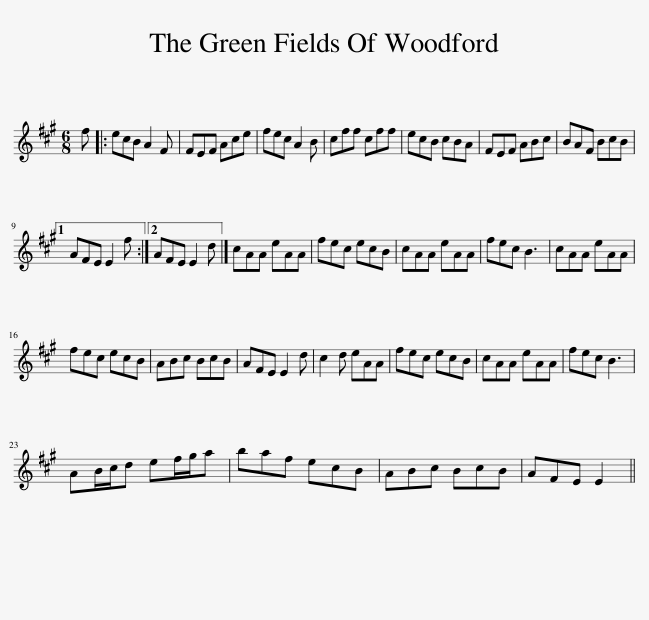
X:1
L:1/8
M:6/8
I:linebreak $
K:A
V:1 treble
V:1
 f |: ecB A2 F | FEF Ace | fec A2 B | cff cff | %5
 ecB cBA | FEF ABc | BAF BcB |1$ AFE E2 f :|2 AFE E2 d |] %10
 cAA eAA | fec ecB | cAA eAA | fec B3 | cAA eAA |$ %15
 fec ecB | ABc BcB | AFE E2 d | c2 d eAA | fec ecB | %20
 cAA eAA | fec B3 |$ AB/c/d ef/g/a | baf ecB | ABc BcB | %25
 AFE E2 || %26
